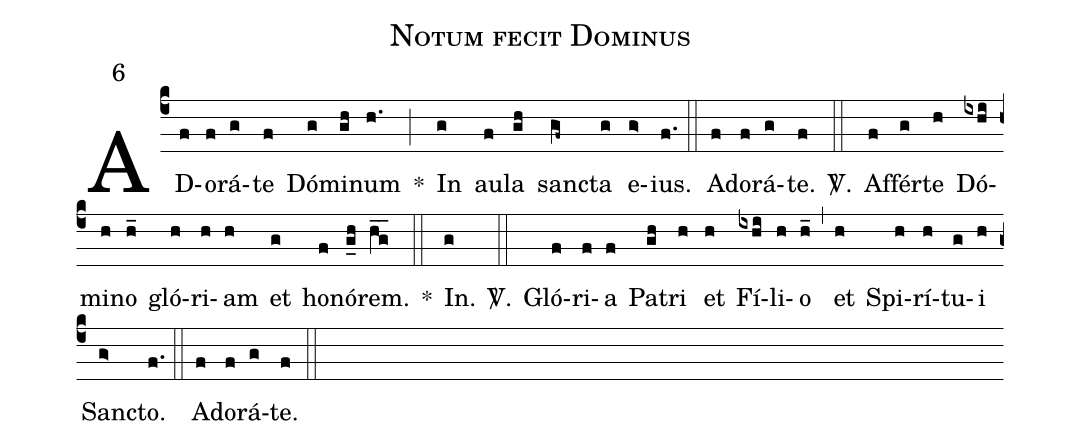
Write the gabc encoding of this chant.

name: Notum fecit Dominus;
mode: 6;
%%
(c4)
AD(f)o(f)rá(g)te(f) Dó(g)mi(gh)num(h.) *(;)
In(g) au(f)la(gh) sanc(gf~)ta(g) e(g>)ius.(f.) (::)
Ad(f)o(f)rá(g)te.(f) <sp>V/</sp>.(::)
Af(f)fér(g)te(h) Dó(ixhi)mi(h)no(h_) gló(h)ri(h)am(h) et(g) ho(f)nó(g_h)rem.(hg__) *(::)
In.(g) <sp>V/</sp>.(::)
Gló(f)ri(f)a(f) Pa(gh)tri(h) et(h) Fí(ixhi)li(h)o(h_) (,)
et(h) Spi(h)rí(h)tu(g)i(h) Sanc(g>)to.(f.) (::)
Ad(f)o(f)rá(g)te.(f) (::)
